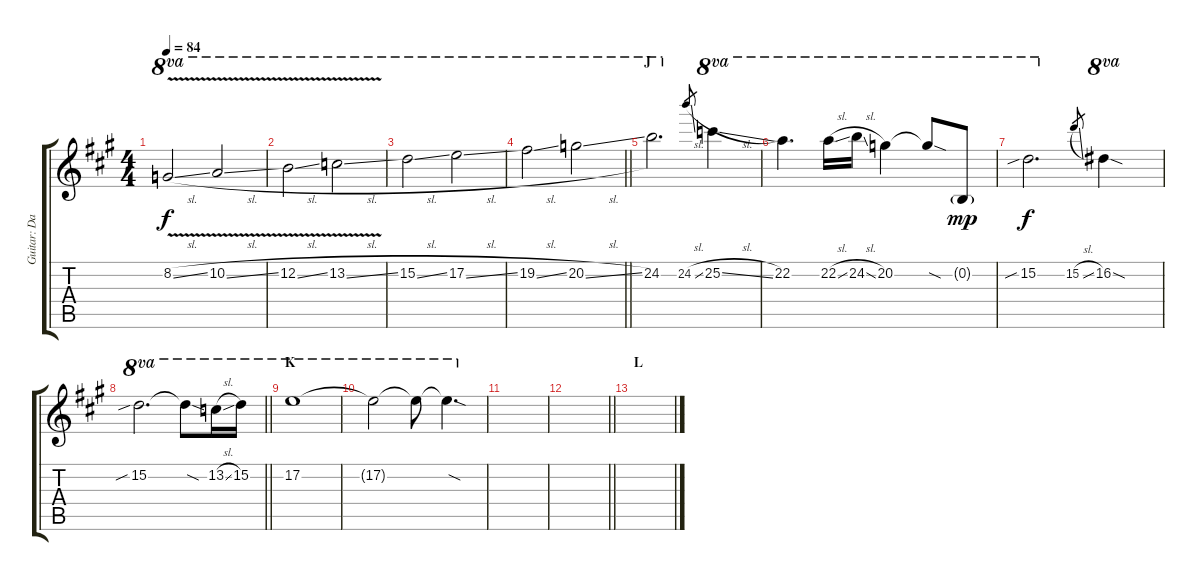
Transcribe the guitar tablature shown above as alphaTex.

\track ("Guitar: David Gilmour" "Guitar: Da") {instrument electricguitarjazz}
\staff {score tabs}
\tuning (E4 B3 G3 D3 A2 E2) {hide}
\ts (4 4)
\tempo 84
\clef g2
\ks a
8.2{v sl}.2{ot 8va dy f} 10.2{v sl}.2{ot 8va} |
12.2{v sl}.2{ot 8va} 13.2{v sl}.2{ot 8va} |
15.2{sl}.2{ot 8va} 17.2{sl}.2{ot 8va} |
\barLineRight lightlight
19.2{sl}.2{ot 8va} 20.2{sl}.2{ot 8va} |
\section ("" "J")
24.2.2{d ot 8va} 24.2{sl}.8{gr} 25.2{sl}.4{ot 8va} |
22.2.4{d ot 8va} 22.2{sl}.16{ot 8va} 24.2{sl}.16{ot 8va} 20.2.4{ot 8va} 20.2{sod t}.8{ot 8va} 0.2{g}.8{ot 8va dy mp} |
15.2{sib}.2{d ot 8va dy f} 15.2{sl}.8{gr} 16.2{sod}.4{ot 8va} |
\barLineRight lightlight
15.2{sib}.2{d ot 8va} 15.2{sod t}.8{ot 8va} 13.2{sl}.16{ot 8va} 15.2.16{ot 8va} |
\section ("" "K")
17.2.1{ot 8va volume 0} |
17.2{t}.2{ot 8va} 17.2{t}.8{ot 8va} 17.2{sod t}.4{d ot 8va} |
|
\barLineRight lightlight
|
\section ("" "L")
